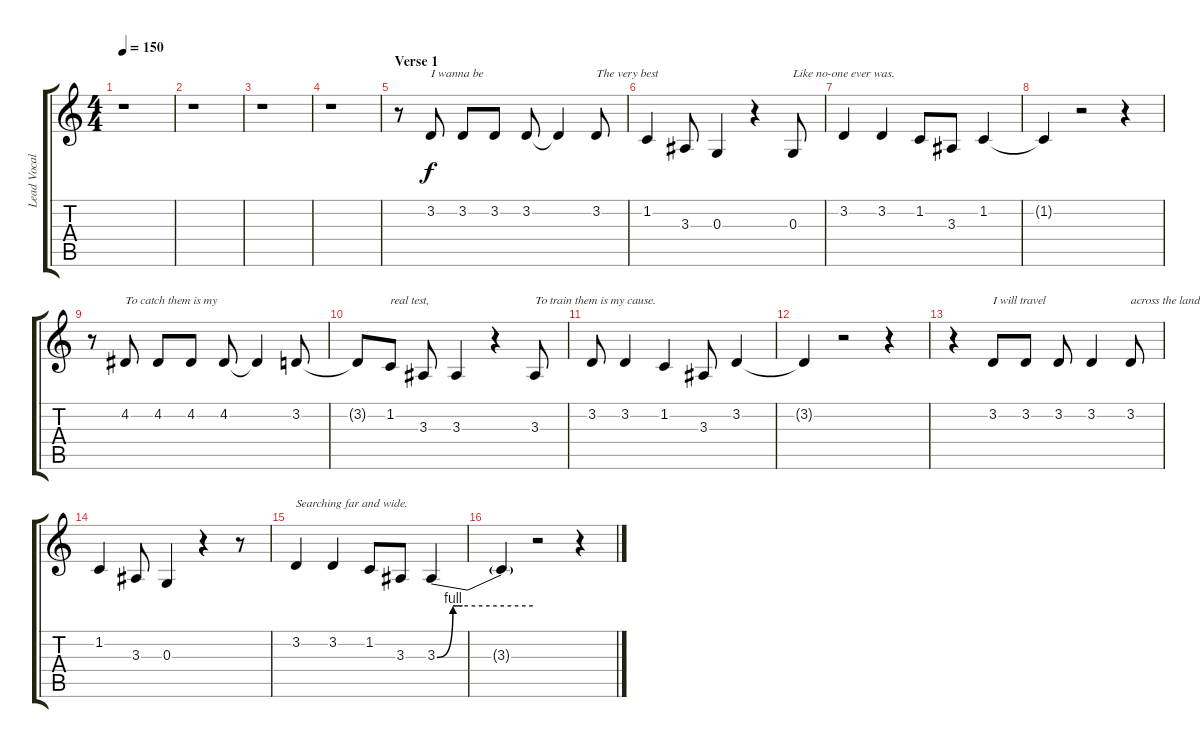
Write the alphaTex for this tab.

\track ("Lead Vocals" "Lead Vocal") {instrument clarinet}
\staff {score tabs}
\tuning (E4 B3 G3 D3 A2 E2) {hide}
\ts (4 4)
\tempo 150
\clef g2
\ks c
r.1{dy f instrument clarinet} |
r.1 |
r.1 |
r.1 |
\section ("" "Verse 1")
r.8 3.2.8{txt "I wanna be"} 3.2.8 3.2.8 3.2.8 3.2{t}.4 3.2.8{txt "The very best"} |
1.2.4 3.3.8 0.3.4 r.4 0.3.8{txt "Like no-one ever was."} |
3.2.4 3.2.4 1.2.8 3.3.8 1.2.4 |
1.2{t}.4 r.2 r.4 |
r.8 4.2.8{txt "To catch them is my"} 4.2.8 4.2.8 4.2.8 4.2{t}.4 3.2.8 |
3.2{t}.8 1.2.8{txt "real test,"} 3.3.8 3.3.4 r.4 3.3.8{txt "To train them is my cause."} |
3.2.8 3.2.4 1.2.4 3.3.8 3.2.4 |
3.2{t}.4 r.2 r.4 |
r.4 3.2.8{txt "I will travel"} 3.2.8 3.2.8 3.2.4 3.2.8{txt "across the land."} |
1.2.4 3.3.8 0.3.4 r.4 r.8 |
3.2.4{txt "Searching far and wide."} 3.2.4 1.2.8 3.3.8 3.3{be (custom 0 0 10 4 13 4 16 4 60 4)}.4 |
3.3{t}.4 r.2 r.4
